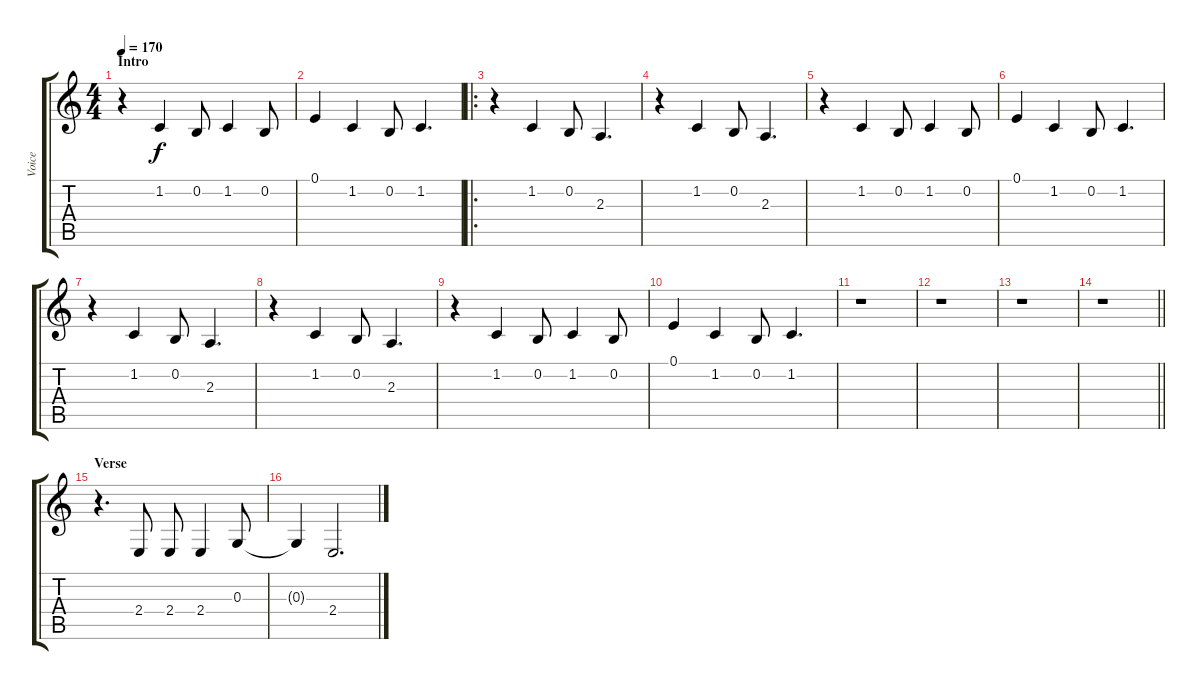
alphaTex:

\track ("Voice" "Voice") {instrument lead2sawtooth}
\staff {score tabs}
\tuning (E4 B3 G3 D3 A2 E2) {hide}
\ts (4 4)
\section ("" "Intro")
\tempo 170
\clef g2
\ks c
r.4{dy f instrument lead2sawtooth} 1.2.4 0.2.8 1.2.4 0.2.8 |
0.1.4 1.2.4 0.2.8 1.2.4{d} |
\ro
r.4 1.2.4 0.2.8 2.3.4{d} |
r.4 1.2.4 0.2.8 2.3.4{d} |
r.4 1.2.4 0.2.8 1.2.4 0.2.8 |
0.1.4 1.2.4 0.2.8 1.2.4{d} |
r.4 1.2.4 0.2.8 2.3.4{d} |
r.4 1.2.4 0.2.8 2.3.4{d} |
r.4 1.2.4 0.2.8 1.2.4 0.2.8 |
0.1.4 1.2.4 0.2.8 1.2.4{d} |
r.1 |
r.1 |
r.1 |
\barLineRight lightlight
r.1 |
\section ("" "Verse")
r.4{d} 2.4.8 2.4.8 2.4.4 0.3.8 |
0.3{t}.4 2.4.2{d}
